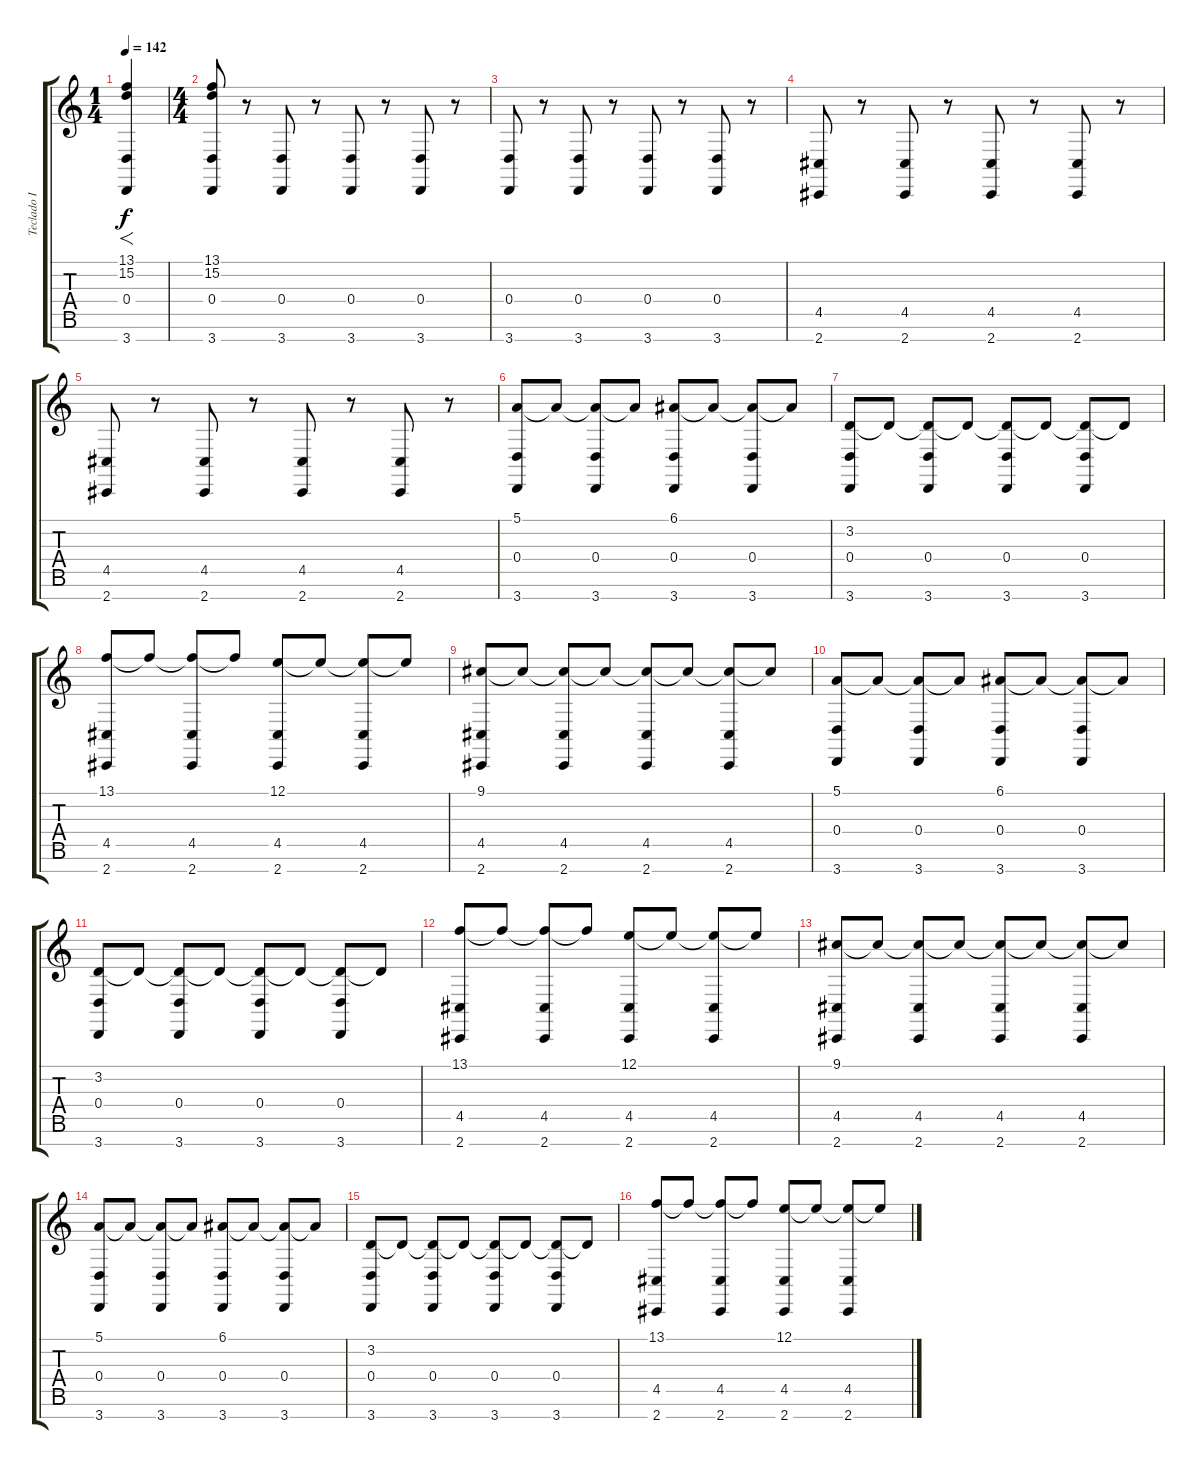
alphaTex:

\track ("Teclado I" "Teclado I") {instrument stringensemble1}
\staff {score tabs}
\tuning (E4 B3 G3 D3 A2 E2 B1) {hide}
\ts (1 4)
\tempo 142
\clef g2
\ks c
(13.1 15.2 0.4 3.7).4{f dy f} |
\ts (4 4)
(13.1 15.2 0.4 3.7).8{volume 10} r.8 (0.4 3.7).8 r.8 (0.4 3.7).8 r.8 (0.4 3.7).8 r.8 |
(0.4 3.7).8 r.8 (0.4 3.7).8 r.8 (0.4 3.7).8 r.8 (0.4 3.7).8 r.8 |
(4.5 2.7).8 r.8 (4.5 2.7).8 r.8 (4.5 2.7).8 r.8 (4.5 2.7).8 r.8 |
(4.5 2.7).8 r.8 (4.5 2.7).8 r.8 (4.5 2.7).8 r.8 (4.5 2.7).8 r.8 |
(5.1 0.4 3.7).8 5.1{t}.8 (5.1{t} 0.4 3.7).8 5.1{t}.8 (6.1 0.4 3.7).8 6.1{t}.8 (6.1{t} 0.4 3.7).8 6.1{t}.8 |
(3.2 0.4 3.7).8 3.2{t}.8 (3.2{t} 0.4 3.7).8 3.2{t}.8 (3.2{t} 0.4 3.7).8 3.2{t}.8 (3.2{t} 0.4 3.7).8 3.2{t}.8 |
(13.1 4.5 2.7).8 13.1{t}.8 (13.1{t} 4.5 2.7).8 13.1{t}.8 (12.1 4.5 2.7).8 12.1{t}.8 (12.1{t} 4.5 2.7).8 12.1{t}.8 |
(9.1 4.5 2.7).8 9.1{t}.8 (9.1{t} 4.5 2.7).8 9.1{t}.8 (9.1{t} 4.5 2.7).8 9.1{t}.8 (9.1{t} 4.5 2.7).8 9.1{t}.8 |
(5.1 0.4 3.7).8 5.1{t}.8 (5.1{t} 0.4 3.7).8 5.1{t}.8 (6.1 0.4 3.7).8 6.1{t}.8 (6.1{t} 0.4 3.7).8 6.1{t}.8 |
(3.2 0.4 3.7).8 3.2{t}.8 (3.2{t} 0.4 3.7).8 3.2{t}.8 (3.2{t} 0.4 3.7).8 3.2{t}.8 (3.2{t} 0.4 3.7).8 3.2{t}.8 |
(13.1 4.5 2.7).8 13.1{t}.8 (13.1{t} 4.5 2.7).8 13.1{t}.8 (12.1 4.5 2.7).8 12.1{t}.8 (12.1{t} 4.5 2.7).8 12.1{t}.8 |
(9.1 4.5 2.7).8 9.1{t}.8 (9.1{t} 4.5 2.7).8 9.1{t}.8 (9.1{t} 4.5 2.7).8 9.1{t}.8 (9.1{t} 4.5 2.7).8 9.1{t}.8 |
(5.1 0.4 3.7).8 5.1{t}.8 (5.1{t} 0.4 3.7).8 5.1{t}.8 (6.1 0.4 3.7).8 6.1{t}.8 (6.1{t} 0.4 3.7).8 6.1{t}.8 |
(3.2 0.4 3.7).8 3.2{t}.8 (3.2{t} 0.4 3.7).8 3.2{t}.8 (3.2{t} 0.4 3.7).8 3.2{t}.8 (3.2{t} 0.4 3.7).8 3.2{t}.8 |
(13.1 4.5 2.7).8 13.1{t}.8 (13.1{t} 4.5 2.7).8 13.1{t}.8 (12.1 4.5 2.7).8 12.1{t}.8 (12.1{t} 4.5 2.7).8 12.1{t}.8
